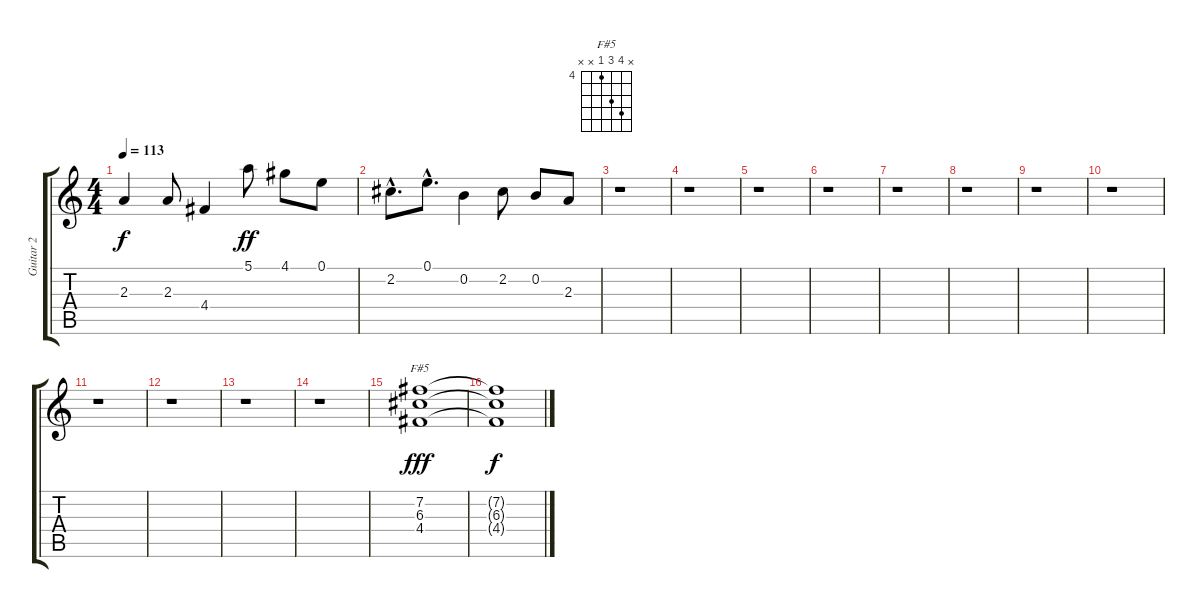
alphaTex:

\track ("Guitar 2" "Guitar 2") {instrument overdrivenguitar}
\staff {score tabs}
\tuning (E4 B3 G3 D3 A2 E2) {hide}
\chord ("F#5" x 7 6 4 x x) {firstfret 4}
\ts (4 4)
\tempo 113
\clef g2
\ks c
2.3.4{dy f} 2.3.8 4.4.4 5.1.8{dy ff} 4.1.8 0.1.8 |
2.2{hac}.8{d} 0.1{hac}.8{d} 0.2.4 2.2.8 0.2.8 2.3.8 |
r.1 |
r.1 |
r.1 |
r.1 |
r.1 |
r.1 |
r.1 |
r.1 |
r.1 |
r.1 |
r.1 |
r.1 |
(7.2 6.3 4.4).1{ch "F#5" dy fff} |
(7.2{t} 6.3{t} 4.4{t}).1{dy f}
